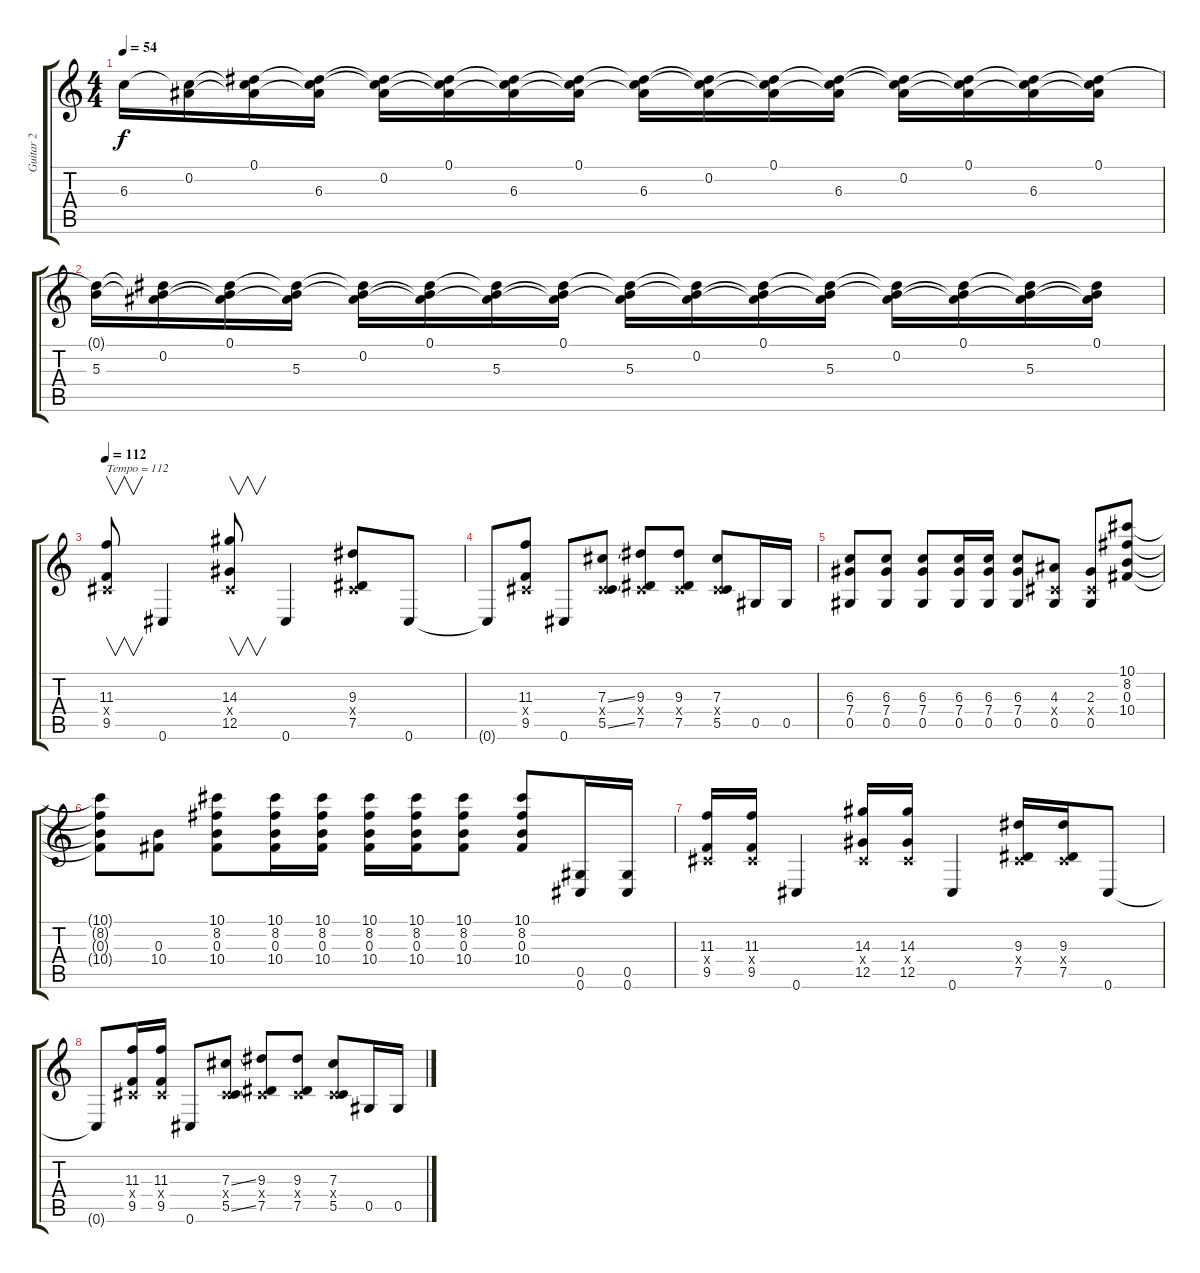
\track ("Guitar 2" "Guitar 2") {instrument electricguitarjazz}
\staff {score tabs}
\tuning (Eb4 Bb3 Gb3 Db3 Ab2 Db2) {hide}
\ts (4 4)
\tempo 54
\clef g2
\ks c
6.3.16{dy f} (0.2 6.3{t}).16 (0.1 0.2{t} 6.3{t}).16 (0.1{t} 0.2{t} 6.3).16 (0.1{t} 0.2 6.3{t}).16 (0.1 0.2{t} 6.3{t}).16 (0.1{t} 0.2{t} 6.3).16 (0.1 0.2{t} 6.3{t}).16 (0.1{t} 0.2{t} 6.3).16 (0.1{t} 0.2 6.3{t}).16 (0.1 0.2{t} 6.3{t}).16 (0.1{t} 0.2{t} 6.3).16 (0.1{t} 0.2 6.3{t}).16 (0.1 0.2{t} 6.3{t}).16 (0.1{t} 0.2{t} 6.3).16 (0.1 0.2{t} 6.3{t}).16 |
(0.1{t} 5.3).16 (0.1{t} 0.2 5.3{t}).16 (0.1 0.2{t} 5.3{t}).16 (0.1{t} 0.2{t} 5.3).16 (0.1{t} 0.2 5.3{t}).16 (0.1 0.2{t} 5.3{t}).16 (0.1{t} 0.2{t} 5.3).16 (0.1 0.2{t} 5.3{t}).16 (0.1{t} 0.2{t} 5.3).16 (0.1{t} 0.2 5.3{t}).16 (0.1 0.2{t} 5.3{t}).16 (0.1{t} 0.2{t} 5.3).16 (0.1{t} 0.2 5.3{t}).16 (0.1 0.2{t} 5.3{t}).16 (0.1{t} 0.2{t} 5.3).16 (0.1 0.2{t} 5.3{t}).16 |
\tempo 112
(11.3 0.4{x} 9.5).8{v txt "Tempo = 112" volume 14 instrument distortionguitar} 0.6.4 (14.3 0.4{x} 12.5).8{v} 0.6.4 (9.3 0.4{x} 7.5).8 0.6.8 |
0.6{t}.8 (11.3 0.4{x} 9.5).8 0.6.8 (7.3{ss} 0.4{x} 5.5{ss}).8 (9.3 0.4{x} 7.5).8 (9.3 0.4{x} 7.5).8 (7.3 0.4{x} 5.5).8 0.5.16 0.5.16 |
(6.3 7.4 0.5).8 (6.3 7.4 0.5).8 (6.3 7.4 0.5).8 (6.3 7.4 0.5).16 (6.3 7.4 0.5).16 (6.3 7.4 0.5).8 (4.3 0.4{x} 0.5).8 (2.3 0.4{x} 0.5).8 (10.1 8.2 0.3 10.4).8 |
(10.1{t} 8.2{t} 0.3{t} 10.4{t}).8 (0.3 10.4).8 (10.1 8.2 0.3 10.4).8 (10.1 8.2 0.3 10.4).16 (10.1 8.2 0.3 10.4).16 (10.1 8.2 0.3 10.4).16 (10.1 8.2 0.3 10.4).16 (10.1 8.2 0.3 10.4).8 (10.1 8.2 0.3 10.4).8 (0.5 0.6).16 (0.5 0.6).16 |
(11.3 0.4{x} 9.5).16 (11.3 0.4{x} 9.5).16 0.6.4 (14.3 0.4{x} 12.5).16 (14.3 0.4{x} 12.5).16 0.6.4 (9.3 0.4{x} 7.5).16 (9.3 0.4{x} 7.5).16 0.6.8 |
0.6{t}.8 (11.3 0.4{x} 9.5).16 (11.3 0.4{x} 9.5).16 0.6.8 (7.3{ss} 0.4{x} 5.5{ss}).8 (9.3 0.4{x} 7.5).8 (9.3 0.4{x} 7.5).8 (7.3 0.4{x} 5.5).8 0.5.16 0.5.16
